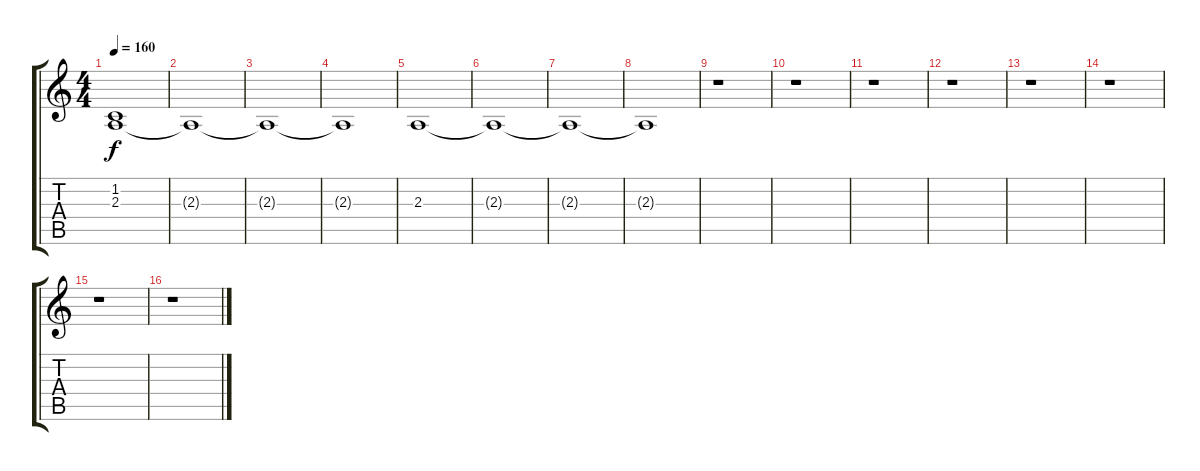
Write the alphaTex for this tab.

\track "" {instrument churchorgan}
\staff {score tabs}
\tuning (E4 B3 G3 D3 A2 E2) {hide}
\ts (4 4)
\tempo 160
\clef g2
\ks c
(1.2 2.3).1{dy f} |
2.3{t}.1 |
2.3{t}.1 |
2.3{t}.1 |
2.3.1 |
2.3{t}.1 |
2.3{t}.1 |
2.3{t}.1 |
r.1 |
r.1 |
r.1 |
r.1 |
r.1 |
r.1 |
r.1 |
r.1
